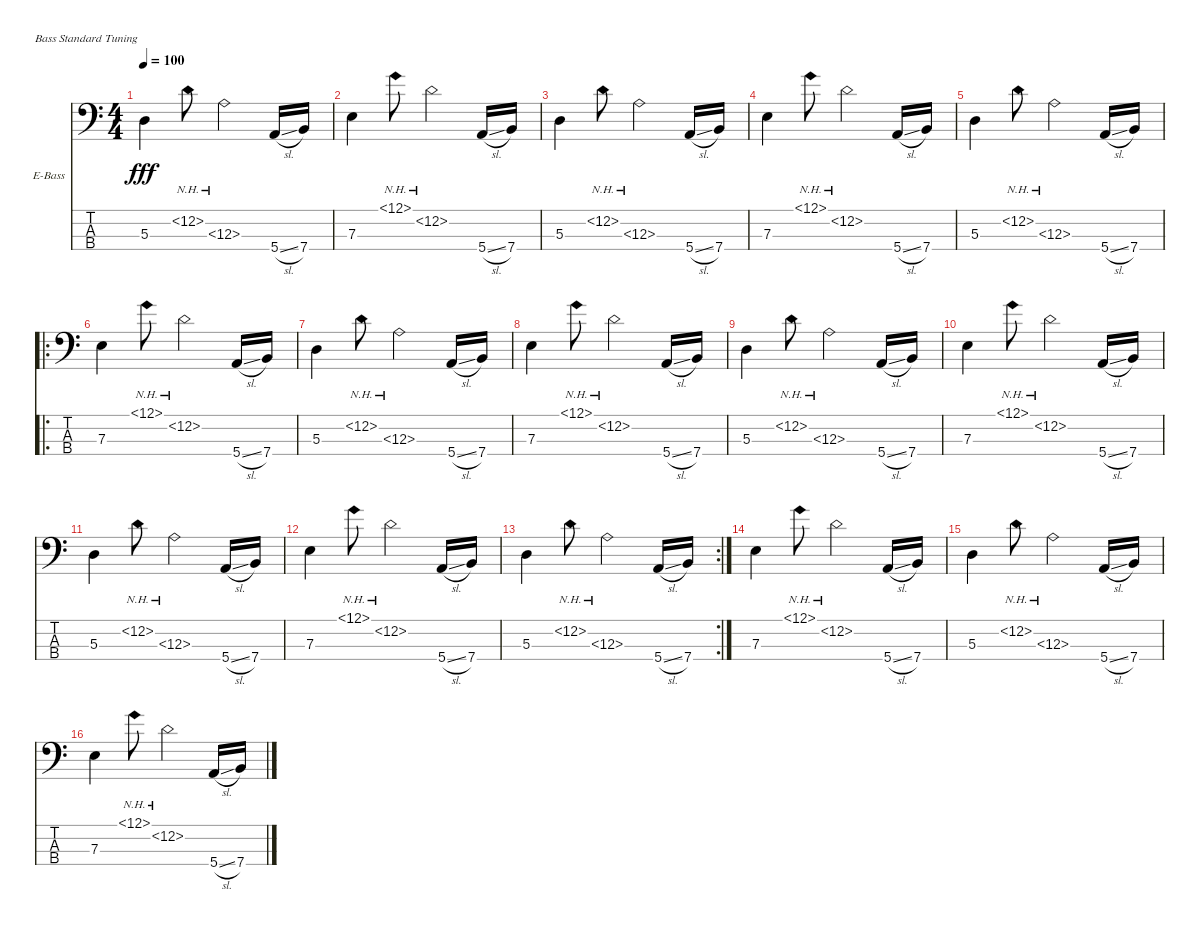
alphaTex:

\defaultSystemsLayout 4
\bracketExtendMode nobrackets
\firstSystemTrackNameOrientation horizontal
\otherSystemsTrackNameOrientation horizontal
\track ("Jeff Ament" "E-Bass") {instrument electricbassfinger}
\staff {score tabs}
\tuning (G2 D2 A1 E1)
\ts (4 4)
\tempo 100
\clef f4
\ks c
5.3.4{dy fff} 12.2{nh}.8 12.3{nh}.2 5.4{sl}.16 7.4.16 |
7.3.4 12.1{nh}.8 12.2{nh}.2 5.4{sl}.16 7.4.16 |
5.3.4 12.2{nh}.8 12.3{nh}.2 5.4{sl}.16 7.4.16 |
7.3.4 12.1{nh}.8 12.2{nh}.2 5.4{sl}.16 7.4.16 |
5.3.4 12.2{nh}.8 12.3{nh}.2 5.4{sl}.16 7.4.16 |
\ro
7.3.4 12.1{nh}.8 12.2{nh}.2 5.4{sl}.16 7.4.16 |
5.3.4 12.2{nh}.8 12.3{nh}.2 5.4{sl}.16 7.4.16 |
7.3.4 12.1{nh}.8 12.2{nh}.2 5.4{sl}.16 7.4.16 |
5.3.4 12.2{nh}.8 12.3{nh}.2 5.4{sl}.16 7.4.16 |
7.3.4 12.1{nh}.8 12.2{nh}.2 5.4{sl}.16 7.4.16 |
5.3.4 12.2{nh}.8 12.3{nh}.2 5.4{sl}.16 7.4.16 |
7.3.4 12.1{nh}.8 12.2{nh}.2 5.4{sl}.16 7.4.16 |
\rc 2
5.3.4 12.2{nh}.8 12.3{nh}.2 5.4{sl}.16 7.4.16 |
7.3.4 12.1{nh}.8 12.2{nh}.2 5.4{sl}.16 7.4.16 |
5.3.4 12.2{nh}.8 12.3{nh}.2 5.4{sl}.16 7.4.16 |
7.3.4 12.1{nh}.8 12.2{nh}.2 5.4{sl}.16 7.4.16
